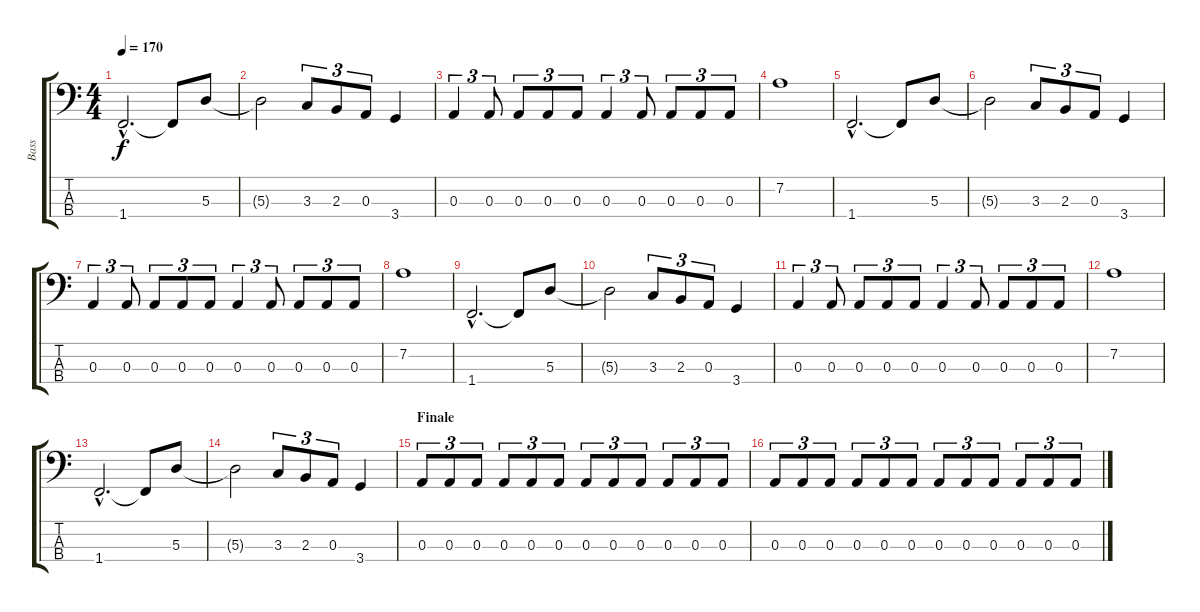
\track ("Bass" "Bass") {instrument electricbasspick}
\staff {score tabs}
\tuning (G2 D2 A1 E1) {hide}
\ts (4 4)
\tempo 170
\clef f4
\ks c
1.4{hac}.2{d dy f} 1.4{t}.8 5.3.8 |
5.3{t}.2 3.3.8{tu (3 2)} 2.3.8{tu (3 2)} 0.3.8{tu (3 2)} 3.4.4 |
0.3.4{tu (3 2)} 0.3.8{tu (3 2)} 0.3.8{tu (3 2)} 0.3.8{tu (3 2)} 0.3.8{tu (3 2)} 0.3.4{tu (3 2)} 0.3.8{tu (3 2)} 0.3.8{tu (3 2)} 0.3.8{tu (3 2)} 0.3.8{tu (3 2)} |
7.2.1 |
1.4{hac}.2{d} 1.4{t}.8 5.3.8 |
5.3{t}.2 3.3.8{tu (3 2)} 2.3.8{tu (3 2)} 0.3.8{tu (3 2)} 3.4.4 |
0.3.4{tu (3 2)} 0.3.8{tu (3 2)} 0.3.8{tu (3 2)} 0.3.8{tu (3 2)} 0.3.8{tu (3 2)} 0.3.4{tu (3 2)} 0.3.8{tu (3 2)} 0.3.8{tu (3 2)} 0.3.8{tu (3 2)} 0.3.8{tu (3 2)} |
7.2.1 |
1.4{hac}.2{d} 1.4{t}.8 5.3.8 |
5.3{t}.2 3.3.8{tu (3 2)} 2.3.8{tu (3 2)} 0.3.8{tu (3 2)} 3.4.4 |
0.3.4{tu (3 2)} 0.3.8{tu (3 2)} 0.3.8{tu (3 2)} 0.3.8{tu (3 2)} 0.3.8{tu (3 2)} 0.3.4{tu (3 2)} 0.3.8{tu (3 2)} 0.3.8{tu (3 2)} 0.3.8{tu (3 2)} 0.3.8{tu (3 2)} |
7.2.1 |
1.4{hac}.2{d} 1.4{t}.8 5.3.8 |
5.3{t}.2 3.3.8{tu (3 2)} 2.3.8{tu (3 2)} 0.3.8{tu (3 2)} 3.4.4 |
\section ("" "Finale")
0.3.8{tu (3 2)} 0.3.8{tu (3 2)} 0.3.8{tu (3 2)} 0.3.8{tu (3 2)} 0.3.8{tu (3 2)} 0.3.8{tu (3 2)} 0.3.8{tu (3 2)} 0.3.8{tu (3 2)} 0.3.8{tu (3 2)} 0.3.8{tu (3 2)} 0.3.8{tu (3 2)} 0.3.8{tu (3 2)} |
0.3.8{tu (3 2)} 0.3.8{tu (3 2)} 0.3.8{tu (3 2)} 0.3.8{tu (3 2)} 0.3.8{tu (3 2)} 0.3.8{tu (3 2)} 0.3.8{tu (3 2)} 0.3.8{tu (3 2)} 0.3.8{tu (3 2)} 0.3.8{tu (3 2)} 0.3.8{tu (3 2)} 0.3.8{tu (3 2)}
